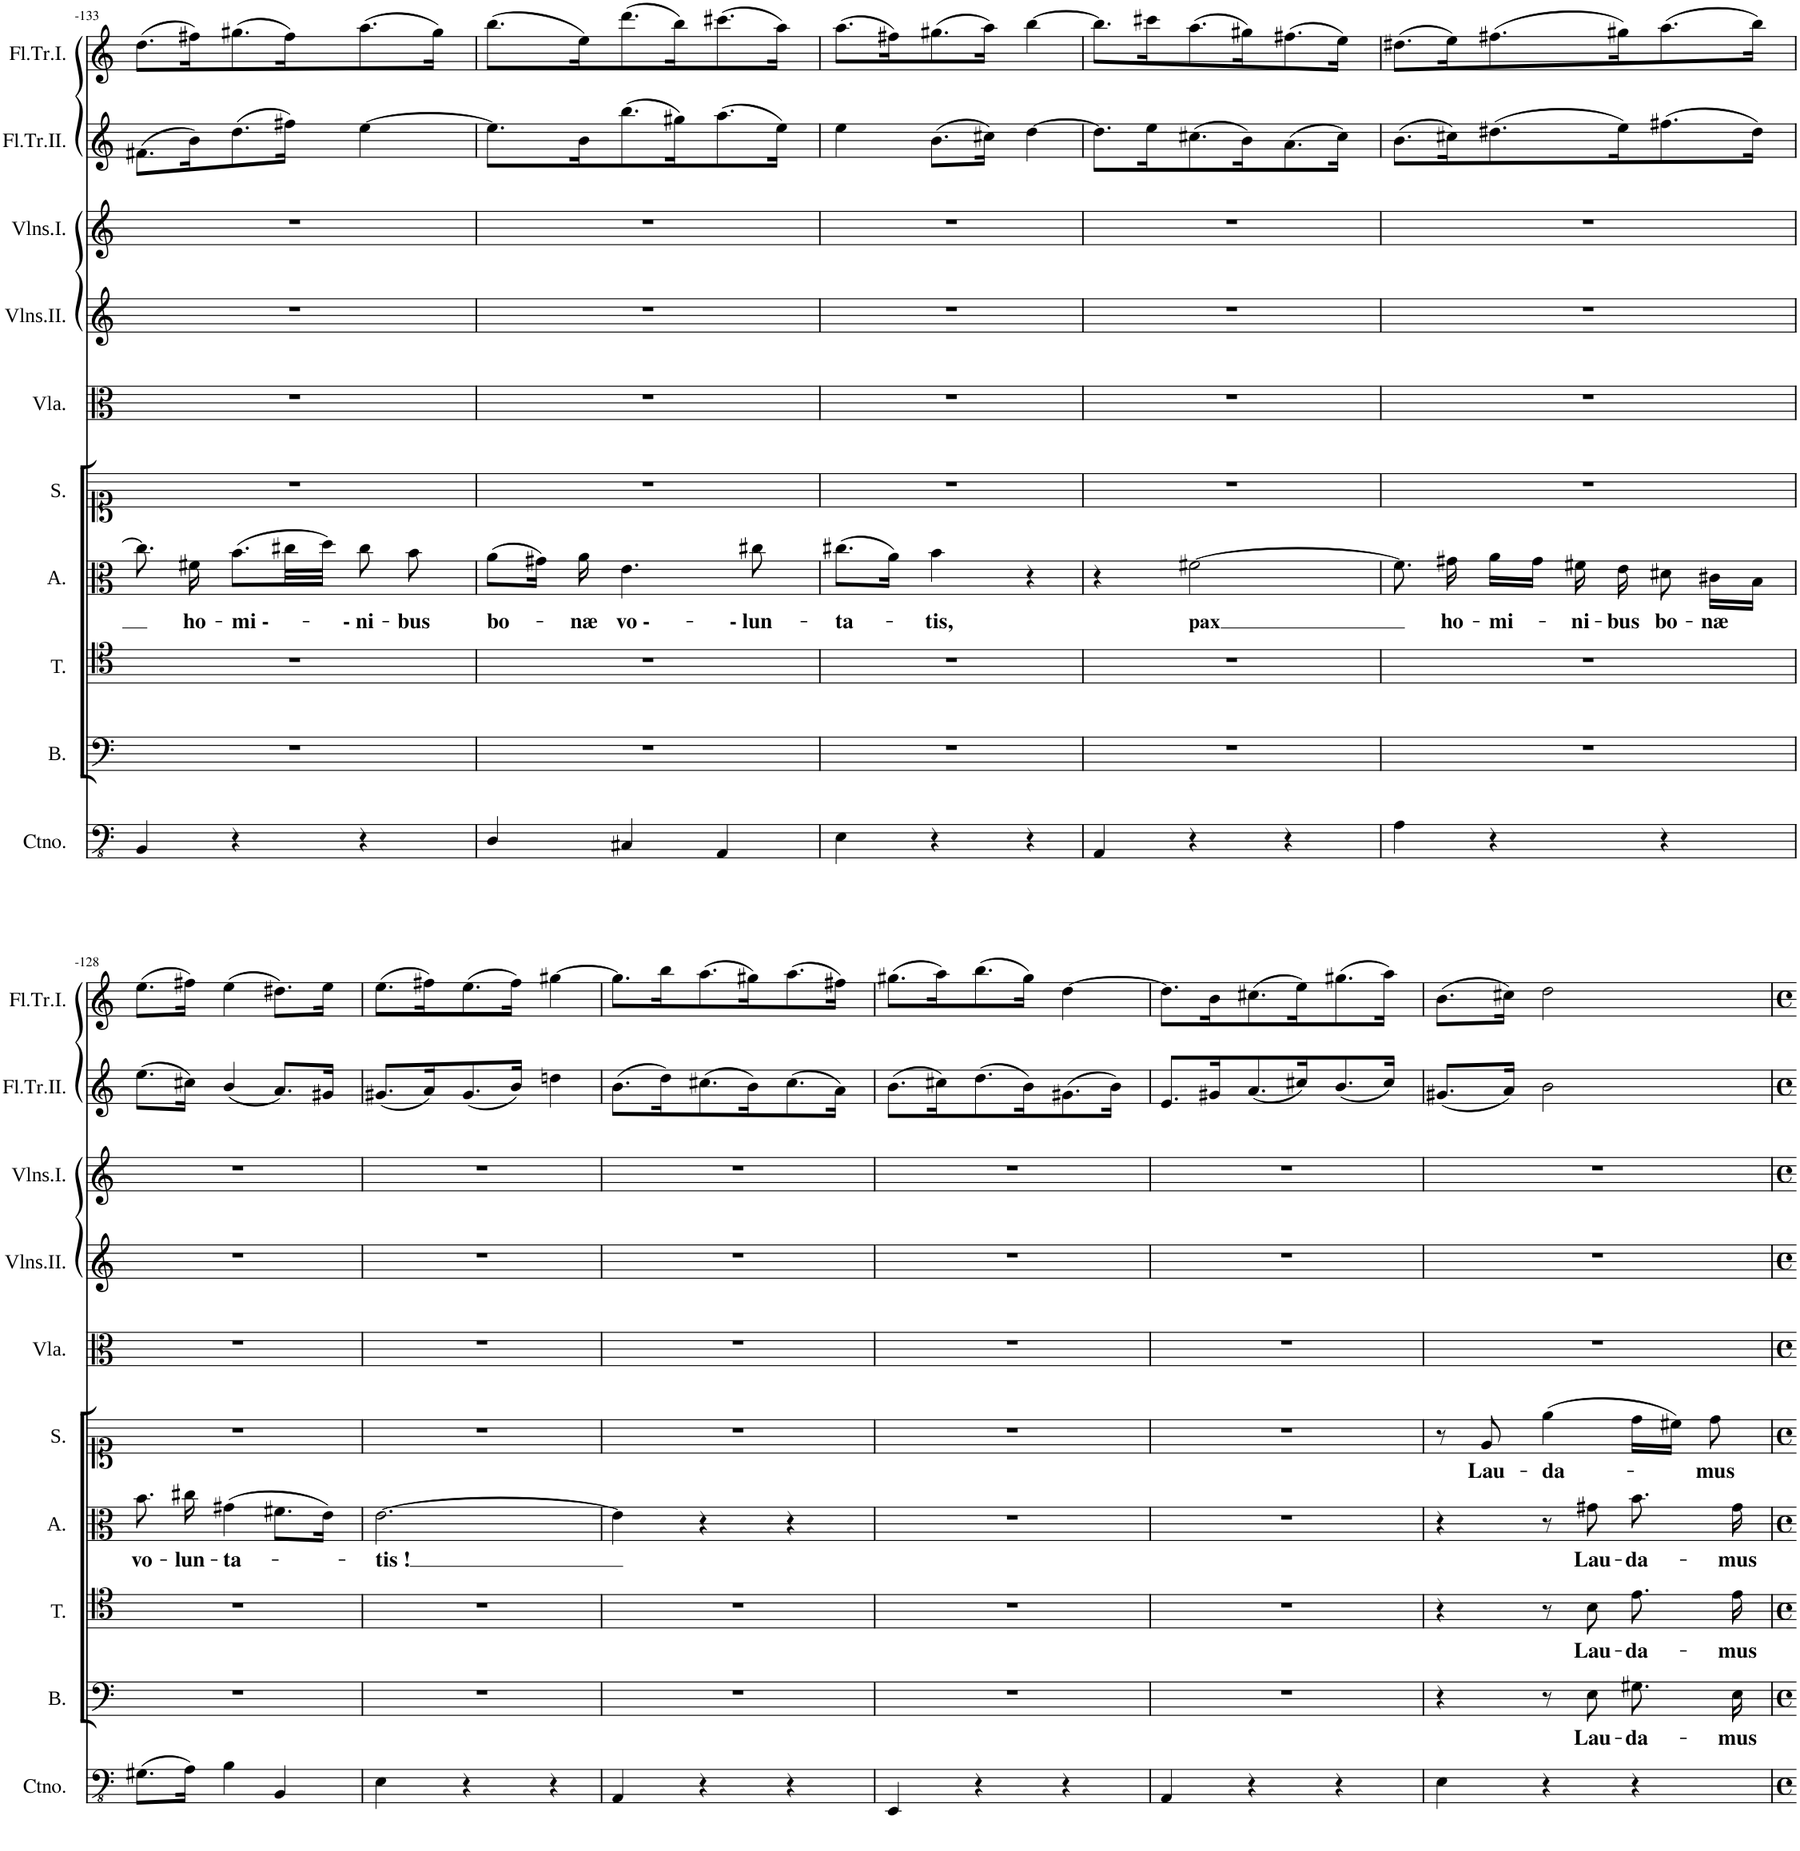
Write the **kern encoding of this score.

**kern	**kern	**text	**kern	**text	**kern	**text	**kern	**text	**kern	**kern	**kern	**kern	**kern
*part10	*part9	*part9	*part8	*part8	*part7	*part7	*part6	*part6	*part5	*part4	*part3	*part2	*part1
*staff10	*staff9	*staff9	*staff8	*staff8	*staff7	*staff7	*staff6	*staff6	*staff5	*staff4	*staff3	*staff2	*staff1
*I"Continuo.	*I"Basso.	*	*I"Tenore.	*	*I"Alto.	*	*I"Soprano.	*	*I"Viola	*I"Violino II.	*I"Violino I.	*I"Flauto Traverso II.	*I"Flauto Traverso I.
*I'Ctno.	*I'B.	*	*I'T.	*	*I'A.	*	*I'S.	*	*I'Vla.	*	*	*I'Fl.Tr.II.	*I'Fl.Tr.I.
!!LO:PB:g=z
*clefFv4	*clefF4	*	*clefC4	*	*clefC3	*	*clefC1	*	*clefC3	*clefG2	*clefG2	*clefG2	*clefG2
*k[]	*k[]	*	*k[]	*	*k[]	*	*k[]	*	*k[]	*k[]	*k[]	*k[]	*k[]
*M3/4	*M3/4	*	*M3/4	*	*M3/4	*	*M3/4	*	*M3/4	*M3/4	*M3/4	*M3/4	*M3/4
=133-	=133-	=133-	=133-	=133-	=133-	=133-	=133-	=133-	=133-	=133-	=133-	=133-	=133-
4BBB/	2.r	.	2.r	.	8.cc#\]	.	2.r	.	2.r	2.r	2.r	(8.f#X\L	(8.dd\L
!	!	!	!	!	!	!LO:LY:b	!	!	!	!	!	!	!
.	.	.	.	.	16f#X\	ho-	.	.	.	.	.	16b\K)	16ff#X\K)
!	!	!	!	!	!	!LO:LY:b	!	!	!	!	!	!	!
4r	.	.	.	.	(8.b\L	-mi --	.	.	.	.	.	(8.dd\	(8.gg#X\
.	.	.	.	.	32cc#X\LL	.	.	.	.	.	.	16ff#X\Jk)	16ff#\K)
.	.	.	.	.	32dd\JJJ)	.	.	.	.	.	.	.	.
!	!	!	!	!	!	!LO:LY:b	!	!	!	!	!	!	!
4r	.	.	.	.	8cc#\	-- ni-	.	.	.	.	.	[4ee\	(8.aa\
!	!	!	!	!	!	!LO:LY:b	!	!	!	!	!	!	!
.	.	.	.	.	8b\	-bus	.	.	.	.	.	.	.
.	.	.	.	.	.	.	.	.	.	.	.	.	16gg#\Jk)
=132-	=132-	=132-	=132-	=132-	=132-	=132-	=132-	=132-	=132-	=132-	=132-	=132-	=132-
!	!	!	!	!	!	!LO:LY:b	!	!	!	!	!	!	!
4DD/	2.r	.	2.r	.	(8a\L	bo-	2.r	.	2.r	2.r	2.r	8.ee\L]	(8.bb\L
.	.	.	.	.	16g#X\Jk)	.	.	.	.	.	.	.	.
!	!	!	!	!	!	!LO:LY:b	!	!	!	!	!	!	!
.	.	.	.	.	16a\	-næ	.	.	.	.	.	16b\K	16ee\K)
!	!	!	!	!	!	!LO:LY:b	!	!	!	!	!	!	!
4CC#X/	.	.	.	.	4.e\	vo --	.	.	.	.	.	(8.bb\	(8.ddd\
.	.	.	.	.	.	.	.	.	.	.	.	16gg#X\K)	16bb\K)
4AAA/	.	.	.	.	.	.	.	.	.	.	.	(8.aa\	(8.ccc#X\
!	!	!	!	!	!	!LO:LY:b	!	!	!	!	!	!	!
.	.	.	.	.	8cc#X\	-- lun-	.	.	.	.	.	.	.
.	.	.	.	.	.	.	.	.	.	.	.	16ee\Jk)	16aa\Jk)
=131-	=131-	=131-	=131-	=131-	=131-	=131-	=131-	=131-	=131-	=131-	=131-	=131-	=131-
!	!	!	!	!	!	!LO:LY:b	!	!	!	!	!	!	!
4EE\	2.r	.	2.r	.	(8.cc#X\L	-ta-	2.r	.	2.r	2.r	2.r	4ee\	(8.aa\L
.	.	.	.	.	16a\Jk)	.	.	.	.	.	.	.	16ff#X\K)
!	!	!	!	!	!	!LO:LY:b	!	!	!	!	!	!	!
4r	.	.	.	.	4b\	-tis,	.	.	.	.	.	(8.b\L	(8.gg#X\
.	.	.	.	.	.	.	.	.	.	.	.	16cc#X\Jk)	16aa\Jk)
4r	.	.	.	.	4r	.	.	.	.	.	.	[4dd\	[4bb\
=130-	=130-	=130-	=130-	=130-	=130-	=130-	=130-	=130-	=130-	=130-	=130-	=130-	=130-
4AAA/	2.r	.	2.r	.	4r	.	2.r	.	2.r	2.r	2.r	8.dd\L]	8.bb\L]
.	.	.	.	.	.	.	.	.	.	.	.	16ee\K	16ccc#X\K
!	!	!	!	!	!	!LO:LY:b	!	!	!	!	!	!	!
4r	.	.	.	.	[2f#X\	pax	.	.	.	.	.	(8.cc#X\	(8.aa\
.	.	.	.	.	.	.	.	.	.	.	.	16b\K)	16gg#X\K)
4r	.	.	.	.	.	.	.	.	.	.	.	(8.a\	(8.ff#X\
.	.	.	.	.	.	.	.	.	.	.	.	16cc#\Jk)	16ee\Jk)
=129-	=129-	=129-	=129-	=129-	=129-	=129-	=129-	=129-	=129-	=129-	=129-	=129-	=129-
4AA\	2.r	.	2.r	.	8.f#\]	.	2.r	.	2.r	2.r	2.r	(8.b\L	(8.dd#X\L
!	!	!	!	!	!	!LO:LY:b	!	!	!	!	!	!	!
.	.	.	.	.	16g#X\	ho-	.	.	.	.	.	16cc#X\K)	16ee\K)
!	!	!	!	!	!	!LO:LY:b	!	!	!	!	!	!	!
4r	.	.	.	.	16a\LL	-mi-	.	.	.	.	.	(8.dd#X\	(8.ff#X\
.	.	.	.	.	16g#\JJ	.	.	.	.	.	.	.	.
!	!	!	!	!	!	!LO:LY:b	!	!	!	!	!	!	!
.	.	.	.	.	16f#X\	-ni-	.	.	.	.	.	.	.
!	!	!	!	!	!	!LO:LY:b	!	!	!	!	!	!	!
.	.	.	.	.	16e\	-bus	.	.	.	.	.	16ee\K)	16gg#X\K)
!	!	!	!	!	!	!LO:LY:b	!	!	!	!	!	!	!
4r	.	.	.	.	8d#X\	bo-	.	.	.	.	.	(8.ff#X\	(8.aa\
!	!	!	!	!	!	!LO:LY:b	!	!	!	!	!	!	!
.	.	.	.	.	16c#X\LL	-næ	.	.	.	.	.	.	.
.	.	.	.	.	16B\JJ	.	.	.	.	.	.	16dd#\Jk)	16bb\Jk)
!!LO:LB:g=z
=128-	=128-	=128-	=128-	=128-	=128-	=128-	=128-	=128-	=128-	=128-	=128-	=128-	=128-
!	!	!	!	!	!	!LO:LY:b	!	!	!	!	!	!	!
(8.GG#X\L	2.r	.	2.r	.	8.b\	vo-	2.r	.	2.r	2.r	2.r	(8.ee\L	(8.ee\L
!	!	!	!	!	!	!LO:LY:b	!	!	!	!	!	!	!
16AA\Jk)	.	.	.	.	16cc#X\	-lun-	.	.	.	.	.	16cc#X\Jk)	16ff#X\Jk)
!	!	!	!	!	!	!LO:LY:b	!	!	!	!	!	!	!
4BB\	.	.	.	.	(4g#X\	-ta-	.	.	.	.	.	(4b/	(4ee\
4BBB/	.	.	.	.	8.f#X\L	.	.	.	.	.	.	8.a/L)	8.dd#X\L)
.	.	.	.	.	16e\Jk)	.	.	.	.	.	.	16g#X/Jk	16ee\Jk
=127-	=127-	=127-	=127-	=127-	=127-	=127-	=127-	=127-	=127-	=127-	=127-	=127-	=127-
!	!	!	!	!	!	!LO:LY:b	!	!	!	!	!	!	!
4EE\	2.r	.	2.r	.	[2.e\	-tis !	2.r	.	2.r	2.r	2.r	(8.g#X/L	(8.ee\L
.	.	.	.	.	.	.	.	.	.	.	.	16a/K)	16ff#X\K)
4r	.	.	.	.	.	.	.	.	.	.	.	(8.g#/	(8.ee\
.	.	.	.	.	.	.	.	.	.	.	.	16b/Jk)	16ff#\Jk)
4r	.	.	.	.	.	.	.	.	.	.	.	4ddn\	[4gg#X\
=126-	=126-	=126-	=126-	=126-	=126-	=126-	=126-	=126-	=126-	=126-	=126-	=126-	=126-
4AAA/	2.r	.	2.r	.	4e\]	.	2.r	.	2.r	2.r	2.r	(8.b\L	8.gg#\L]
.	.	.	.	.	.	.	.	.	.	.	.	16dd\K)	16bb\K
4r	.	.	.	.	4r	.	.	.	.	.	.	(8.cc#X\	(8.aa\
.	.	.	.	.	.	.	.	.	.	.	.	16b\K)	16gg#X\K)
4r	.	.	.	.	4r	.	.	.	.	.	.	(8.cc#\	(8.aa\
.	.	.	.	.	.	.	.	.	.	.	.	16a\Jk)	16ff#X\Jk)
=125-	=125-	=125-	=125-	=125-	=125-	=125-	=125-	=125-	=125-	=125-	=125-	=125-	=125-
4EEE/	2.r	.	2.r	.	2.r	.	2.r	.	2.r	2.r	2.r	(8.b\L	(8.gg#X\L
.	.	.	.	.	.	.	.	.	.	.	.	16cc#X\K)	16aa\K)
4r	.	.	.	.	.	.	.	.	.	.	.	(8.dd\	(8.bb\
.	.	.	.	.	.	.	.	.	.	.	.	16b\K)	16gg#\Jk)
4r	.	.	.	.	.	.	.	.	.	.	.	(8.g#X\	[4dd\
.	.	.	.	.	.	.	.	.	.	.	.	16b\Jk)	.
=124-	=124-	=124-	=124-	=124-	=124-	=124-	=124-	=124-	=124-	=124-	=124-	=124-	=124-
4AAA/	2.r	.	2.r	.	2.r	.	2.r	.	2.r	2.r	2.r	8.e/L	8.dd\L]
.	.	.	.	.	.	.	.	.	.	.	.	16g#X/K	16b\K
4r	.	.	.	.	.	.	.	.	.	.	.	(8.a/	(8.cc#X\
.	.	.	.	.	.	.	.	.	.	.	.	16cc#X/K)	16ee\K)
4r	.	.	.	.	.	.	.	.	.	.	.	(8.b/	(8.gg#X\
.	.	.	.	.	.	.	.	.	.	.	.	16cc#/Jk)	16aa\Jk)
=123-	=123-	=123-	=123-	=123-	=123-	=123-	=123-	=123-	=123-	=123-	=123-	=123-	=123-
4EE\	4r	.	4r	.	4r	.	8r	.	2.r	2.r	2.r	(8.g#X/L	(8.b\L
!	!	!	!	!	!	!	!	!LO:LY:b	!	!	!	!	!
.	.	.	.	.	.	.	8e/	Lau-	.	.	.	.	.
.	.	.	.	.	.	.	.	.	.	.	.	16a/Jk)	16cc#X\Jk)
!	!	!	!	!	!	!	!	!LO:LY:b	!	!	!	!	!
4r	8r	.	8r	.	8r	.	(4ee\	-da-	.	.	.	2b\	2dd\
!	!	!LO:LY:b	!	!LO:LY:b	!	!LO:LY:b	!	!	!	!	!	!	!
.	8E\	Lau-	8B\	Lau-	8g#X\	Lau-	.	.	.	.	.	.	.
!	!	!LO:LY:b	!	!LO:LY:b	!	!LO:LY:b	!	!	!	!	!	!	!
4r	8.G#X\L	-da-	8.e\L	-da-	8.b\	-da-	16dd\LL	.	.	.	.	.	.
.	.	.	.	.	.	.	16cc#X\JJ)	.	.	.	.	.	.
!	!	!	!	!	!	!	!	!LO:LY:b	!	!	!	!	!
.	.	.	.	.	.	.	8dd\	-mus	.	.	.	.	.
!	!	!LO:LY:b	!	!LO:LY:b	!	!LO:LY:b	!	!	!	!	!	!	!
.	16E\Jk	-mus	16e\Jk	-mus	16g#\	-mus	.	.	.	.	.	.	.
=	=	=	=	=	=	=	=	=	=	=	=	=	=
*-	*-	*-	*-	*-	*-	*-	*-	*-	*-	*-	*-	*-	*-
